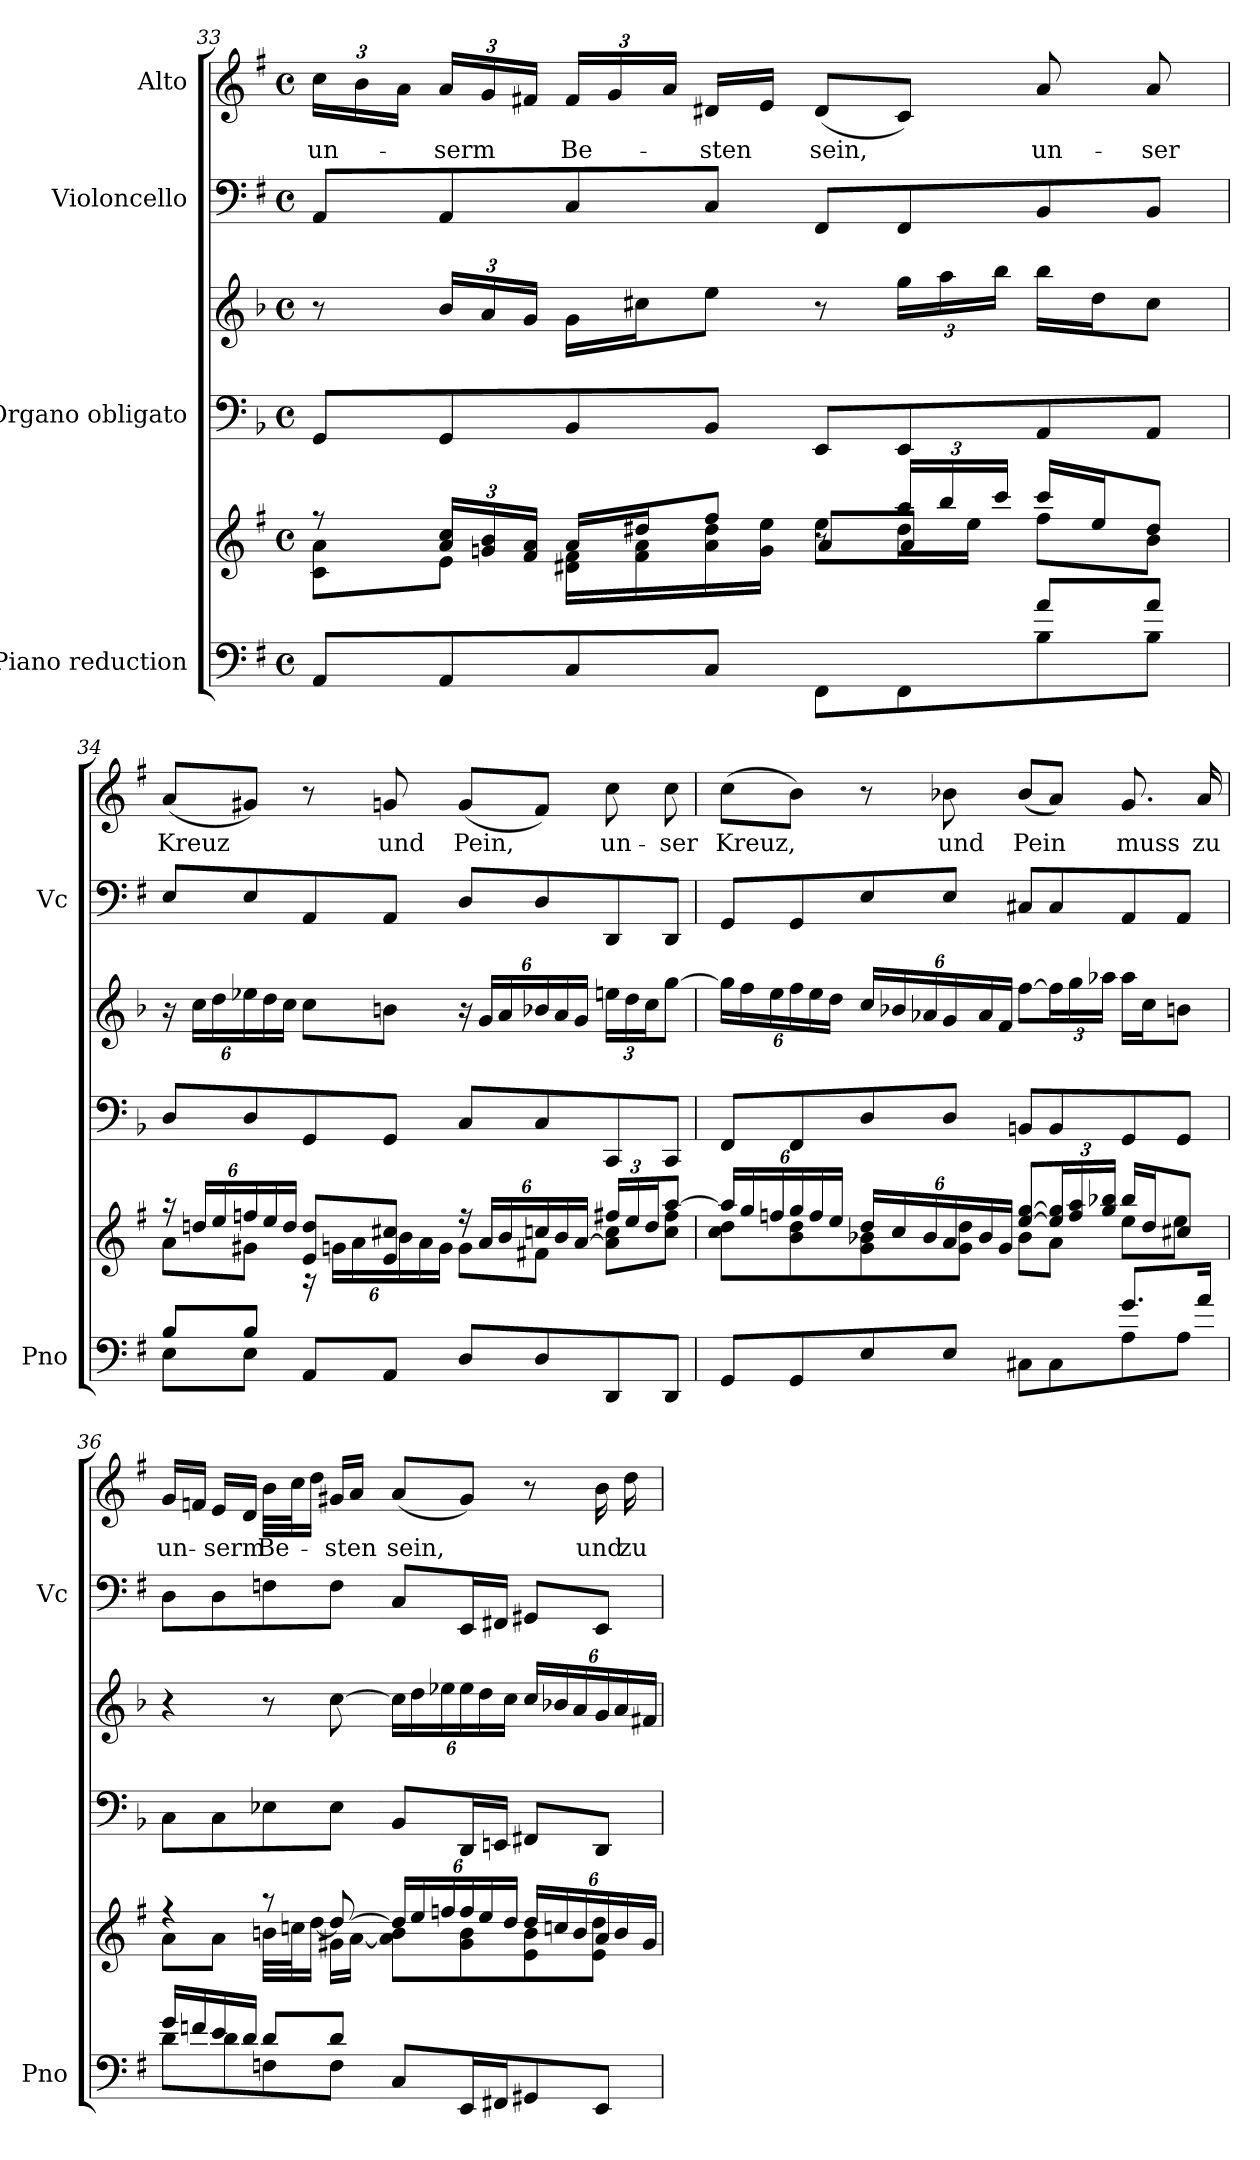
**kern	**kern	**kern	**kern	**kern	**kern	**text
*part4	*part4	*part3	*part3	*part2	*part1	*part1
*staff6	*staff5	*staff4	*staff3	*staff2	*staff1	*staff1
*I"Piano reduction	*	*I"Organo obligato	*	*I"Violoncello	*I"Alto	*
*I'Pno	*	*	*	*I'Vc	*	*
*clefF4	*clefG2	*clefF4	*clefG2	*clefF4	*clefG2	*
*	*	*ITrd-1c-2	*ITrd-1c-2	*	*	*
*k[f#]	*k[f#]	*k[f#]	*k[f#]	*k[f#]	*k[f#]	*
*M4/4	*M4/4	*M4/4	*M4/4	*M4/4	*M4/4	*
*met(c)	*met(c)	*met(c)	*met(c)	*met(c)	*met(c)	*
=33	=33	=33	=33	=33	=33	=33
*^	*^	*	*	*	*	*
*	*	*	*^	*	*	*	*	*
!	!	!	!	!	!	!	!	!	!LO:LY:b
8AA/L	2ryy	8r	8c\ 8a\L	2ryy	8AA/L	8r	8AA/L	24cc\LL	un-
.	.	.	.	.	.	.	.	24b\	.
.	.	.	.	.	.	.	.	24a\JJ	.
*	*	*Xbrackettup	*	*	*	*Xbrackettup	*	*Xbrackettup	*
!	!	!	!	!	!	!	!	!	!LO:LY:b
8AA/	.	24a/ 24cc/LL	8e\J	.	8AA/	24cc/LL	8AA/	24a/LL	-serm
.	.	24gn/ 24b/	.	.	.	24b/	.	24g/	.
.	.	24f#/ 24a/JJ	.	.	.	24a/JJ	.	24f#X/JJ	.
!	!	!	!	!	!	!	!	!	!LO:LY:b
8C/	.	16a/LL	16d#X\ 16f#\LL	.	8C/	16a\LL	8C/	24f#/LL	Be-
.	.	.	.	.	.	.	.	24g/	.
.	.	16dd#X/J	16f#\ 16a\	.	.	16dd#X\J	.	.	.
.	.	.	.	.	.	.	.	24a/JJ	.
!	!	!	!	!	!	!	!	!	!LO:LY:b
8C/J	.	8ff#/J	16a\ 16dd#\	.	8C/J	8ff#\J	8C/J	16d#X/LL	-sten
.	.	.	16g\ 16ee\JJ	.	.	.	.	16e/JJ	.
!	!	!	!	!	!	!	!	!	!LO:LY:b
4ryy	8FF#\L	8r	8ee\L	8a/L	8FF#/L	8r	8FF#/L	(8d#/L	sein,
*	*	*	*	*	*	*brackettup	*	*	*
.	8FF#\	24aa/LL	16dd#\L	8a/J	8FF#/	24aa\LL	8FF#/	8c/J)	.
.	.	24bb/	.	.	.	24bb\	.	.	.
.	.	.	16ee\JJ	.	.	.	.	.	.
.	.	24ccc/JJ	.	.	.	24ccc\JJ	.	.	.
!	!	!	!	!	!	!	!	!	!LO:LY:b
8a/L	8B\	16ccc/LL	8ff#\L	4ryy	8BB/	16ccc\LL	8BB/	8a/	un-
.	.	16ee/J	.	.	.	16ee\J	.	.	.
!	!	!	!	!	!	!	!	!	!LO:LY:b
8a/J	8B\J	8dd#/J	8b\J	.	8BB/J	8dd#\J	8BB/J	8a/	-ser
*	*	*	*v	*v	*	*	*	*	*
=34	=34	=34	=34	=34	=34	=34	=34	=34
*	*	*	*	*	*Xbrackettup	*	*	*
!	!	!	!	!	!	!	!	!LO:LY:b
8B/L	8E\L	24r	8a\L	8E/L	24r	8E/L	(8a/L	Kreuz
.	.	24ddn/LL	.	.	24dd\LL	.	.	.
.	.	24ee/	.	.	24ee\	.	.	.
*	*	*brackettup	*	*	*brackettup	*	*	*
8B/J	8E\J	24ffn/	8g#X\J	8E/	24ffn\	8E/	8g#X/J)	.
.	.	24ee/	.	.	24ee\	.	.	.
.	.	24dd/JJ	.	.	24dd\JJ	.	.	.
8AA/L	4ryy	8e/ 8dd/L	24r	8AA/	8dd\L	8AA/	8r	.
.	.	.	24gn\LL	.	.	.	.	.
.	.	.	24a\	.	.	.	.	.
!	!	!	!	!	!	!	!	!LO:LY:b
8AA/J	.	8e/ 8cc#X/J	24b\	8AA/J	8cc#X\J	8AA/J	8gn/	und
.	.	.	24a\	.	.	.	.	.
.	.	.	24g\JJ	.	.	.	.	.
*	*	*Xbrackettup	*	*	*Xbrackettup	*	*	*
!	!	!	!	!	!	!	!	!LO:LY:b
8D/L	2ryy	24r	8g\L	8D/L	24r	8D/L	(8g/L	Pein,
.	.	24a/LL	.	.	24a/LL	.	.	.
.	.	24b/	.	.	24b/	.	.	.
*	*	*brackettup	*	*	*brackettup	*	*	*
8D/	.	24ccn/	8f#X\J	8D/	24ccn/	8D/	8f#/J)	.
.	.	24b/	.	.	24b/	.	.	.
.	.	[<24a/JJ	.	.	24a/JJ	.	.	.
*	*	*Xbrackettup	*	*	*	*	*	*
!	!	!	!	!	!	!	!	!LO:LY:b
8DD/	.	24ff#X/LL	8a\] 8cc\L	8DD/	24ff#X\LL	8DD/	8cc\	un-
.	.	24ee/	.	.	24ee\	.	.	.
.	.	24dd/J	.	.	24dd\J	.	.	.
!	!	!	!	!	!	!	!	!LO:LY:b
8DD/J	.	[8aa/J	8cc\ 8ff#\J	8DD/J	[8aa\J	8DD/J	8cc\	-ser
!!LO:LB:g=z
=35	=35	=35	=35	=35	=35	=35	=35	=35
!	!	!	!	!	!	!	!	!LO:LY:b
8GG/L	2ryy	24aa/LL]	8cc\ 8dd\L	8GG/L	24aa\LL]	8GG/L	(8cc\L	Kreuz,
.	.	24gg/	.	.	24gg\	.	.	.
.	.	24ffn/	.	.	24ff#\	.	.	.
*	*	*brackettup	*	*	*	*	*	*
8GG/	.	24gg/	8b\ 8dd\	8GG/	24gg\	8GG/	8b\J)	.
.	.	24ff/	.	.	24ff#\	.	.	.
.	.	24ee/JJ	.	.	24ee\JJ	.	.	.
8E/	.	24dd/LL	8g\ 8b-X\	8E/	24dd/LL	8E/	8r	.
.	.	24cc/	.	.	24ccn/	.	.	.
.	.	24b-/	.	.	24b-X/	.	.	.
!	!	!	!	!	!	!	!	!LO:LY:b
8E/J	.	24a/	8g\ 8dd\J	8E/J	24a/	8E/J	8b-X\	und
.	.	24b-/	.	.	24b-/	.	.	.
.	.	24g/JJ	.	.	24g/JJ	.	.	.
!	!	!	!	!	!	!	!	!LO:LY:b
4ryy	8C#X\L	[8ee/ [8gg/L	8b-\L	8C#X/L	[8gg\L	8C#X/L	(8b-/L	Pein
*	*	*	*	*	*Xbrackettup	*	*	*
.	8C#\	24ee/] 24gg/]L	8a\J	8C#/	24gg\L]	8C#/	8a/J)	.
.	.	24ff/ 24aa/	.	.	24aa\	.	.	.
.	.	24gg/ 24bb-X/JJ	.	.	24bb-X\JJ	.	.	.
!	!	!	!	!	!	!	!	!LO:LY:b
8.g/L	8A\	16bb-/LL	8ee\L	8AA/	16bb-\LL	8AA/	8.g/	muss
.	.	16dd/J	.	.	16dd\J	.	.	.
.	8A\J	8cc#X/J	8ee\J	8AA/J	8cc#X\J	8AA/J	.	.
!	!	!	!	!	!	!	!	!LO:LY:b
16a/Jk	.	.	.	.	.	.	16a/	zu
=36	=36	=36	=36	=36	=36	=36	=36	=36
!	!	!	!	!	!	!	!	!LO:LY:b
16g/LL	8d\L	4r	8a\L	8D\L	4r	8D\L	16g/LL	un-
16fn/	.	.	.	.	.	.	16fn/JJ	.
!	!	!	!	!	!	!	!	!LO:LY:b
16e/	8d\	.	8a\J	8D\	.	8D\	16e/LL	-serm
16d/JJ	.	.	.	.	.	.	16d/JJ	.
!	!	!	!	!	!	!	!	!LO:LY:b
8d/L	8Fn\	8r	32bn\LLL	8Fn\	8r	8Fn\	32b\LLL	Be-
.	.	.	32ccn\J	.	.	.	32cc\J	.
.	.	.	[>16dd\JJ	.	.	.	16dd\JJ	.
!	!	!	!	!	!	!	!	!LO:LY:b
8d/J	8F\J	8dd/_	16g#X\LL	8F\J	[8dd\	8F\J	16g#X/LL	-sten
.	.	.	[16a\JJ	.	.	.	16a/JJ	.
*	*	*	*	*	*brackettup	*	*	*
!	!	!	!	!	!	!	!	!LO:LY:b
8C/L	2ryy	24dd/LL]	8a\] 8b\L	8C/L	24dd\LL]	8C/L	(8a/L	sein,
.	.	24ee/	.	.	24ee\	.	.	.
.	.	24ffn/	.	.	24ffn\	.	.	.
16EE/L	.	24ff/	8g#\ 8b\	16EE/L	24ff\	16EE/L	8g#/J)	.
.	.	24ee/	.	.	24ee\	.	.	.
16FF#X/J	.	.	.	16FF#X/JJ	.	16FF#X/JJ	.	.
.	.	24dd/JJ	.	.	24dd\JJ	.	.	.
8GG#X/	.	24dd/LL	8e\ 8b\	8GG#X/L	24dd/LL	8GG#X/L	8r	.
.	.	24ccn/	.	.	24ccn/	.	.	.
.	.	24b/	.	.	24b/	.	.	.
!	!	!	!	!	!	!	!	!LO:LY:b
8EE/J	.	24a/	8e\ 8dd\J	8EE/J	24a/	8EE/J	16b\	und
.	.	24b/	.	.	24b/	.	.	.
!	!	!	!	!	!	!	!	!LO:LY:b
.	.	.	.	.	.	.	16dd\	zu-
.	.	24g#/JJ	.	.	24g#X/JJ	.	.	.
*v	*v	*	*	*	*	*	*	*
*	*v	*v	*	*	*	*	*
=	=	=	=	=	=	=
*-	*-	*-	*-	*-	*-	*-
